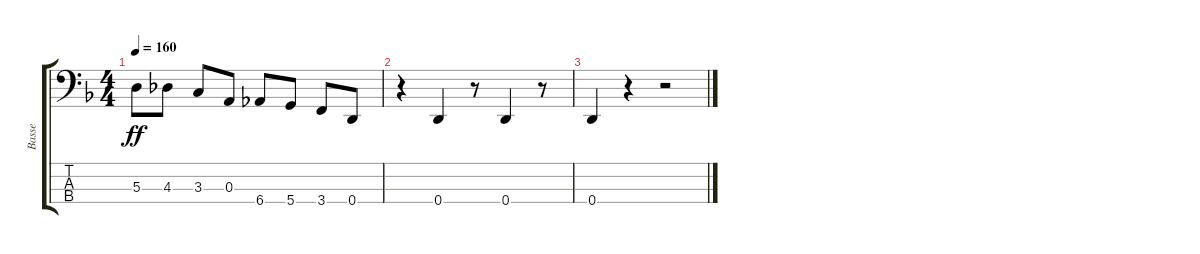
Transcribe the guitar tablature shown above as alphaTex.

\track ("Basse" "Basse") {instrument electricbassfinger}
\staff {score tabs}
\tuning (G2 D2 A1 D1) {hide}
\ts (4 4)
\tempo 160
\clef f4
\ks f
5.3.8{dy ff} 4.3.8 3.3.8 0.3.8 6.4.8 5.4.8 3.4.8 0.4.8 |
r.4 0.4.4 r.8 0.4.4 r.8 |
0.4.4 r.4 r.2
